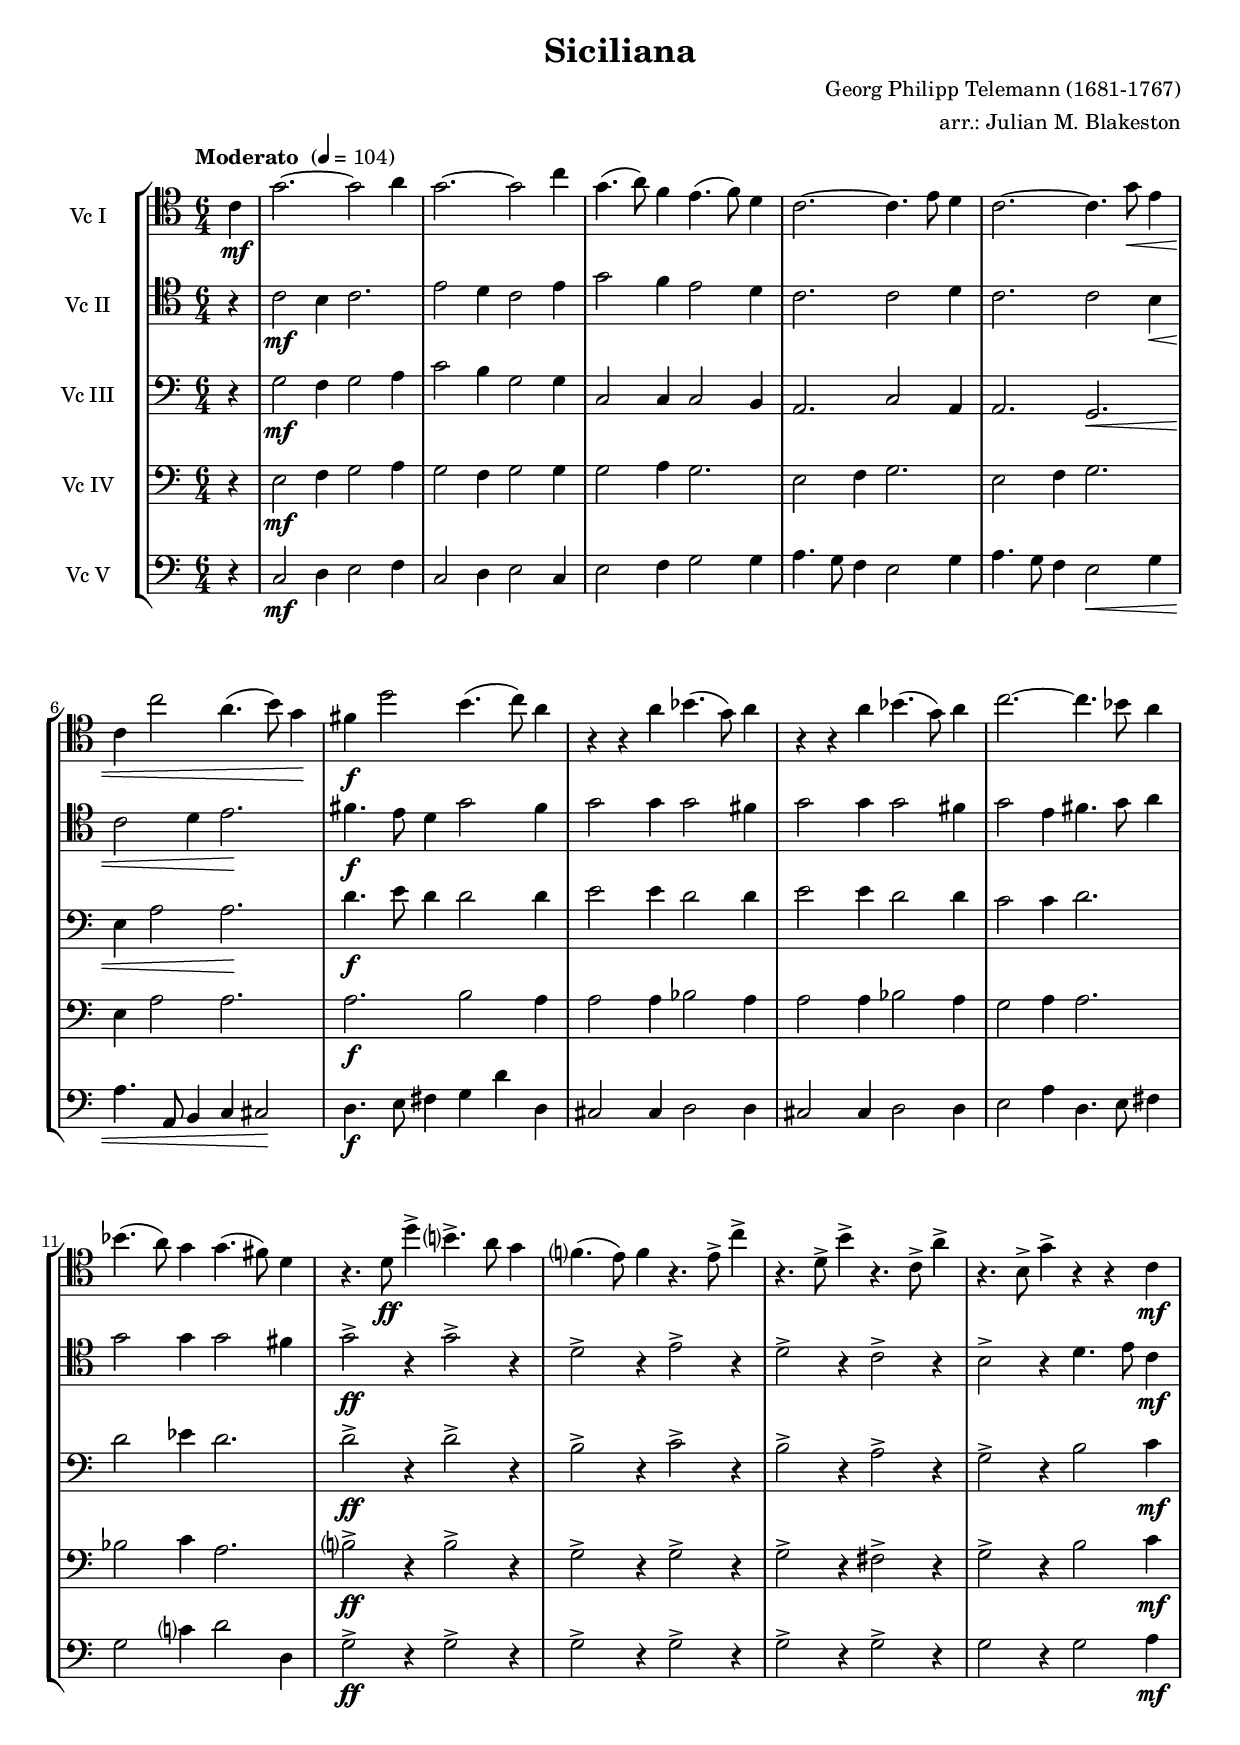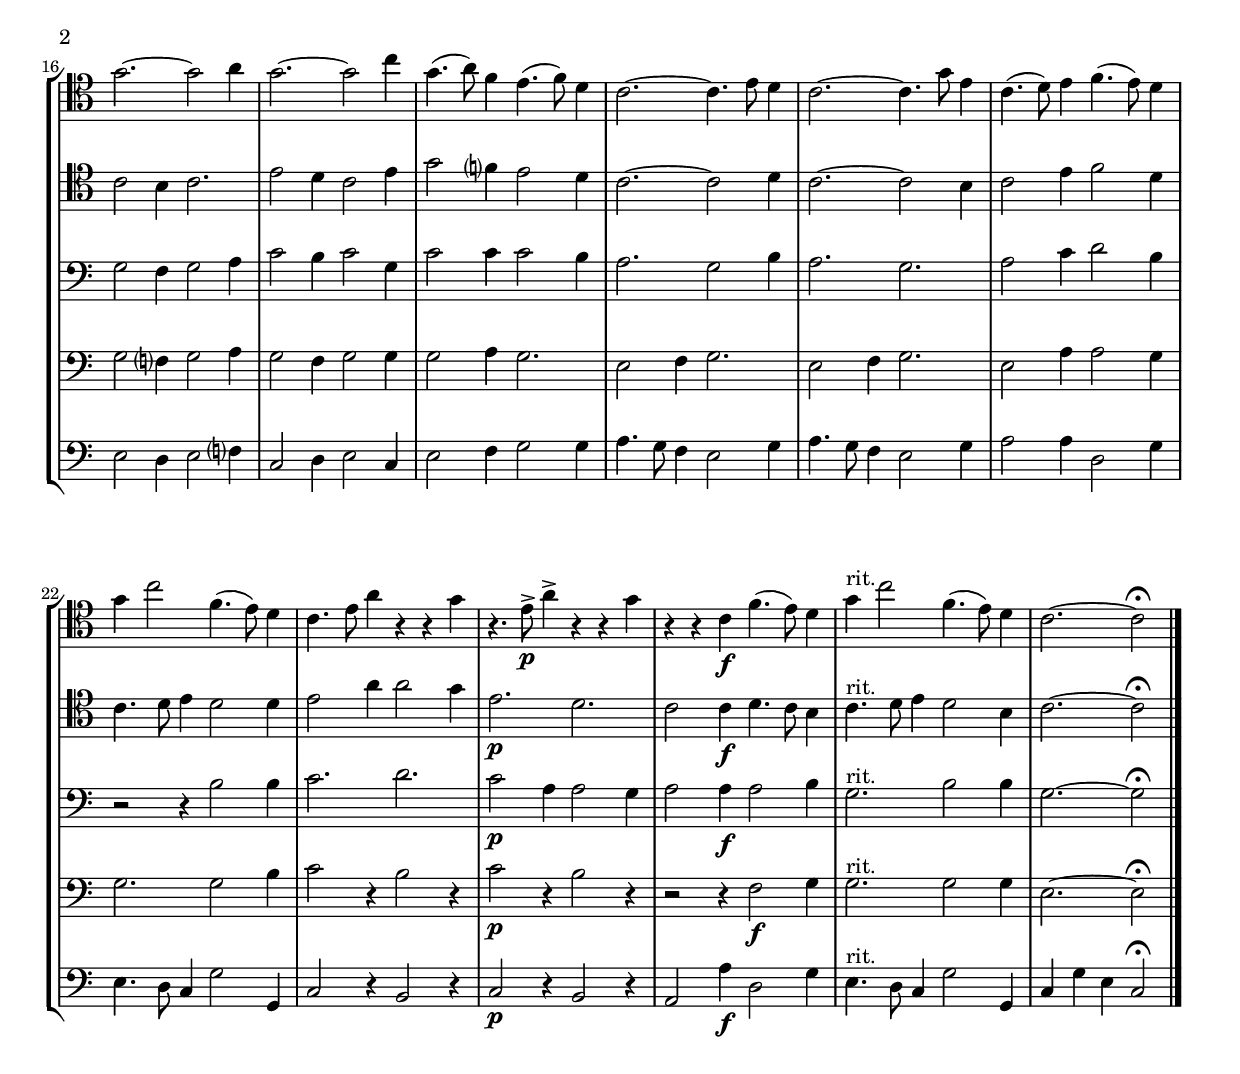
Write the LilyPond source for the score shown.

\version "2.14.2"
\include "deutsch.ly"

#(set-global-staff-size 18.25)

\header {
  title = "Siciliana"
  composer = "Georg Philipp Telemann (1681-1767)"
  arranger = "arr.: Julian M. Blakeston"
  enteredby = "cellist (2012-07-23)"
}

voiceconsts = {
 \key g \major
 \time 6/4
 \clef "bass"
% \numericTimeSignature
 \compressFullBarRests
 \tempo "Moderato " 4=104
}

%minstr = "harpsichord"
mihi = "clarinet"
%minstr = "accordion"
milo = "bassoon"

rit = \markup "rit."

va = \relative c'' {
  \voiceconsts
  \clef "tenor"

  \partial 4 g4\mf
  d'2.~ d2 e4
  d2.~ d2 g4
  d4.( e8) c4 h4.( c8) a4
  g2.~ g4. h8 a4

  g2.~ g4. d'8\< h4
  g g'2 e4.( fis8) d4\!
  cis\f a'2 fis4.( g8) e4
  r r e f4.( d8) e4

  r r e f4.( d8) e4
  g2.~ g4. f8 e4
  f4.( e8) d4 d4.( cis8) a4
  r4. a8\ff a'4-> fis?4.-> e8 d4

  c?4.( h8) c4 r4. h8-> g'4->
  r4. a,8-> fis'4-> r4. g,8-> e'4->
  r4. fis,8-> d'4-> r r g,\mf
  d'2.~ d2 e4

  d2.~ d2 g4
  d4.( e8) c4 h4.( c8) a4
  g2.~ g4. h8 a4
  g2.~ g4. d'8 h4

  g4.( a8) h4 c4.( h8) a4
  d g2 c,4.( h8) a4
  g4. h8 e4 r r d

  r4. h8->\p e4-> r r d
  r r g,\f c4.( h8) a4
  d^\rit g2 c,4.( h8) a4
  g2.~ g2\fermata \bar "|."
}

vb = \relative c'' {
  \voiceconsts
  \clef "tenor"

  \partial 4 r4
  g2\mf fis4 g2.
  h2 a4g2 h4
  d2 c4 h2 a4
  g2. g2 a4

  g2. g2 fis4\<
  g2 a4 h2.\!
  cis4.\f h8 a4 d2 cis4
  d2 d4 d2 cis4

  d2 d4 d2 cis4
  d2 h4 cis4. d8 e4
  d2 d4 d2 cis4
  d2->\ff r4 d2-> r4

  a2-> r4 h2-> r4
  a2-> r4 g2-> r4
  fis2-> r4 a4. h8 g4\mf
  g2 fis4 g2.

  h2 a4 g2 h4
  d2 c?4 h2 a4
  g2.~ g2 a4
  g2.~ g2 fis4

  g2 h4 c2 a4
  g4. a8 h4 a2 a4
  h2 e4 e2 d4
  h2.\p a

  g2 g4\f a4. g8 fis4
  g4.^\rit a8 h4 a2 fis4
  g2.~ g2\fermata \bar "|."
}

vc = \relative c' {
  \voiceconsts

  \partial 4 r4
  d2\mf c4 d2 e4
  g2 fis4 d2 d4
  g,2 g4 g2 fis4
  e2. g2 e4

  e2. d\<
  h'4 e2 e2.\!
  a4.\f h8 a4 a2 a4
  h2 h4 a2 a4
  h2 h4 a2 a4

  g2 g4 a2.
  a2 b4 a2.
  a2->\ff r4 a2-> r4
  fis2-> r4 g2-> r4

  fis2-> r4 e2-> r4
  d2-> r4 fis2 g4\mf
  d2 c4 d2 e4
  g2 fis4 g2 d4

  g2 g4 g2 fis4
  e2. d2 fis4
  e2. d
  e2 g4 a2 fis4
  r2 r4 fis2 fis4

  g2. a
  g2\p e4 e2 d4
  e2 e4\f e2 fis4
  d2.^\rit fis2 fis4
  d2.~ d2\fermata \bar "|."
}

vd = \relative c' {
  \voiceconsts

  \partial 4 r4
  h2\mf c4 d2 e4
  d2 c4 d2 d4
  d2 e4 d2.
  h2 c4 d2.

  h2 c4 d2.
  h4 e2 e2.
  e\f fis2 e4
  e2 e4 f2 e4
  e2 e4 f2 e4

  d2 e4 e2.
  f2 g4 e2.
  fis?2->\ff r4 fis2-> r4
  d2-> r4 d2-> r4

  d2-> r4 cis2-> r4
  d2-> r4 fis2 g4\mf
  d2 c?4 d2 e4
  d2 c4 d2 d4

  d2 e4 d2.
  h2 c4 d2.
  h2 c4 d2.
  h2 e4 e2 d4
  d2. d2 fis4

  g2 r4 fis2 r4
  g2\p r4 fis2 r4

  r2 r4 c2\f d4
  d2.^\rit d2 d4
  h2.~ h2\fermata \bar "|."
}

ve = \relative c' {
  \voiceconsts

  \partial 4 r4
  g2\mf a4 h2 c4
  g2 a4 h2 g4
  h2 c4 d2 d4

  e4. d8 c4 h2 d4
  e4. d8 c4 h2\< d4
  e4. e,8 fis4 g gis2\!
  a4.\f h8 cis4 d a' a,

  gis2 gis4 a2 a4
  gis2 gis4 a2 a4
  h2 e4 a,4. h8 cis4
  d2 g?4 a2 a,4

  d2->\ff r4 d2-> r4
  d2-> r4 d2-> r4
  d2-> r4 d2-> r4
  d2 r4 d2 e4\mf

  h2 a4 h2 c?4
  g2 a4 h2 g4
  h2 c4 d2 d4
  e4. d8 c4 h2 d4

  e4. d8 c4 h2 d4
  e2 e4 a,2 d4
  h4. a8 g4 d'2 d,4
  g2 r4 fis2 r4

  g2\p r4 fis2 r4
  e2 e'4\f a,2 d4
  h4.^\rit a8 g4 d'2 d,4
  g d' h g2\fermata \bar "|."
}


music = \new StaffGroup <<
      \new Staff {
	\set Staff.midiInstrument = \milo
	\set Staff.instrumentName = #"Vc I"
	\transpose g c { \va }
      }

      \new Staff {
	\set Staff.midiInstrument = \milo
	\set Staff.instrumentName = #"Vc II"
	\transpose g c { \vb }
      }

      \new Staff {
	\set Staff.midiInstrument = \milo
	\set Staff.instrumentName = #"Vc III"
	\transpose g c { \vc }
      }

      \new Staff {
	\set Staff.midiInstrument = \milo
	\set Staff.instrumentName = #"Vc IV"
	\transpose g c { \vd }
      }

      \new Staff {
	\set Staff.midiInstrument = \milo
	\set Staff.instrumentName = #"Vc V"
	\transpose g c { \ve }
      }
>>

\book {
  \score {
    \music
    \layout {}
  }

  \score {
    \unfoldRepeats \music

    \midi {
      \context {
        \Score
      }
    }
  }
}
